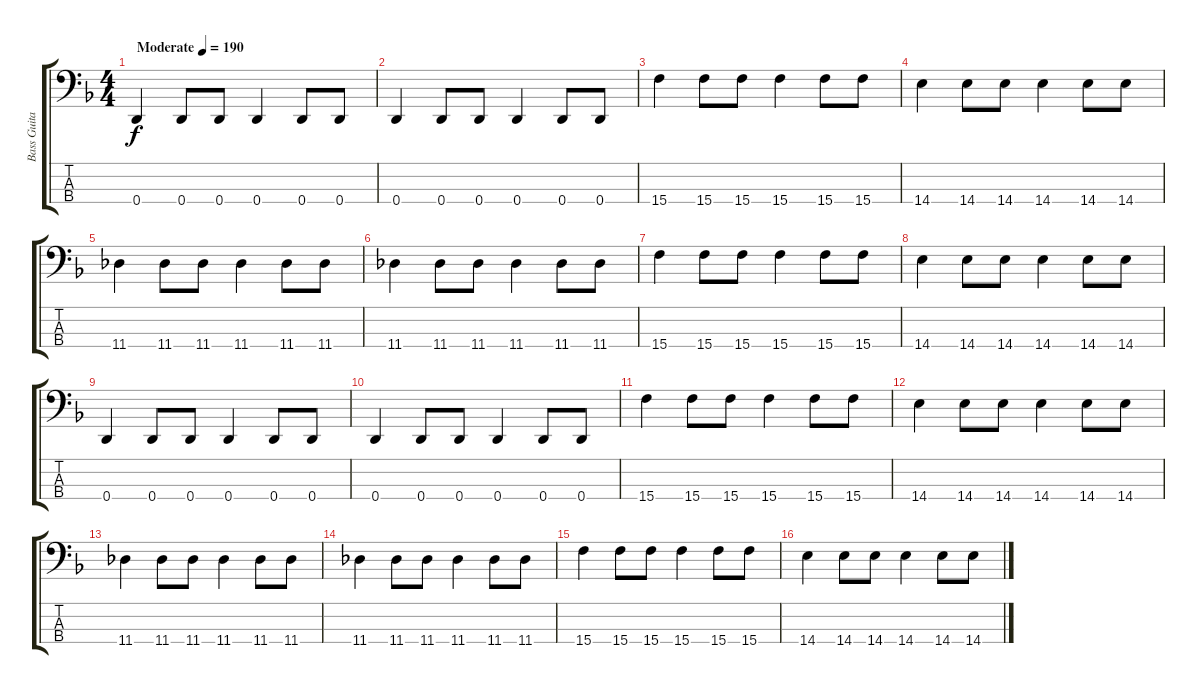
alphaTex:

\track ("Bass Guitar (Andy)" "Bass Guita") {instrument electricbasspick}
\staff {score tabs}
\tuning (G2 D2 A1 D1) {hide}
\ts (4 4)
\tempo (190 "Moderate")
\clef f4
\ks dminor
0.4.4{dy f instrument electricbasspick} 0.4.8 0.4.8 0.4.4 0.4.8 0.4.8 |
0.4.4 0.4.8 0.4.8 0.4.4 0.4.8 0.4.8 |
15.4.4 15.4.8 15.4.8 15.4.4 15.4.8 15.4.8 |
14.4.4 14.4.8 14.4.8 14.4.4 14.4.8 14.4.8 |
11.4.4 11.4.8 11.4.8 11.4.4 11.4.8 11.4.8 |
11.4.4 11.4.8 11.4.8 11.4.4 11.4.8 11.4.8 |
15.4.4 15.4.8 15.4.8 15.4.4 15.4.8 15.4.8 |
14.4.4 14.4.8 14.4.8 14.4.4 14.4.8 14.4.8 |
0.4.4 0.4.8 0.4.8 0.4.4 0.4.8 0.4.8 |
0.4.4 0.4.8 0.4.8 0.4.4 0.4.8 0.4.8 |
15.4.4 15.4.8 15.4.8 15.4.4 15.4.8 15.4.8 |
14.4.4 14.4.8 14.4.8 14.4.4 14.4.8 14.4.8 |
11.4.4 11.4.8 11.4.8 11.4.4 11.4.8 11.4.8 |
11.4.4 11.4.8 11.4.8 11.4.4 11.4.8 11.4.8 |
15.4.4 15.4.8 15.4.8 15.4.4 15.4.8 15.4.8 |
14.4.4 14.4.8 14.4.8 14.4.4 14.4.8 14.4.8
